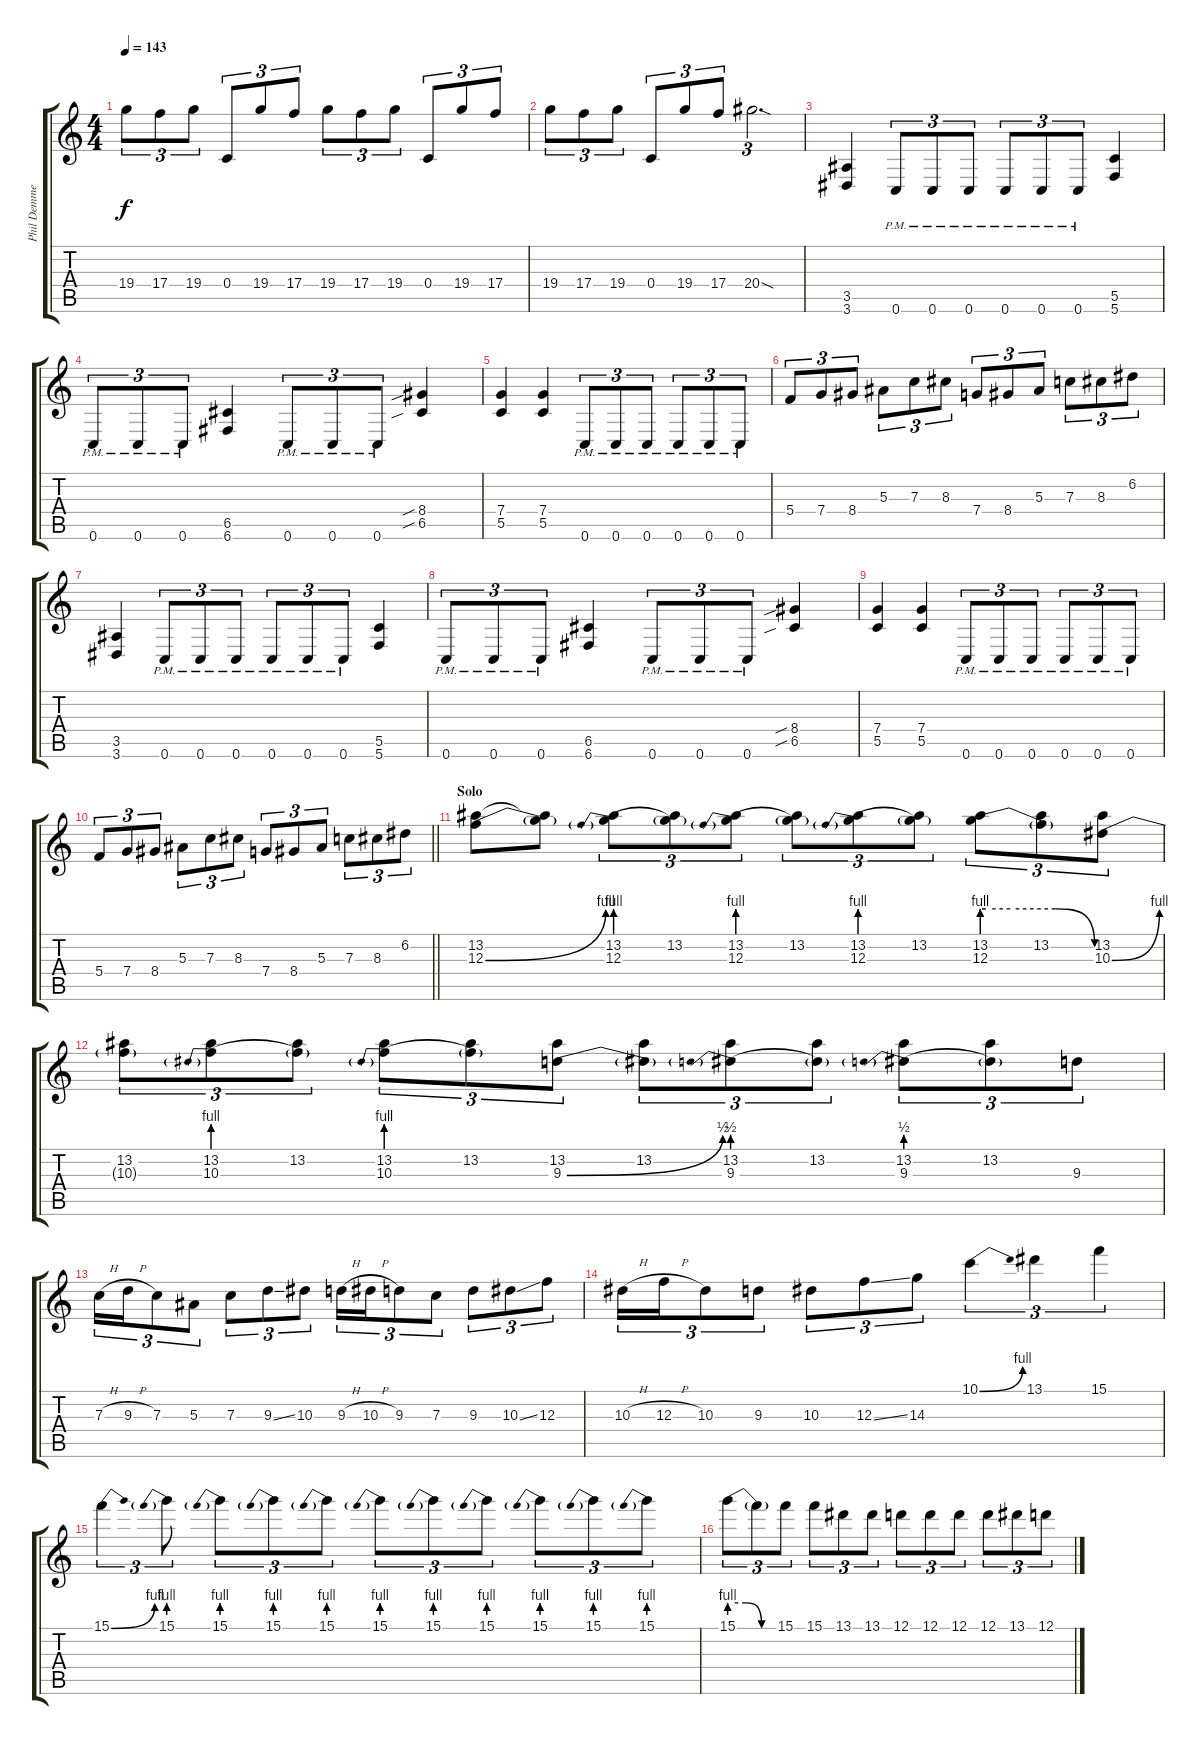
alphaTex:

\track ("Phil Demmel" "Phil Demme") {instrument distortionguitar}
\staff {score tabs}
\tuning (D4 A3 F3 C3 G2 C2) {hide}
\ts (4 4)
\tempo 143
\clef g2
\ks c
19.4.8{tu (3 2) dy f} 17.4.8{tu (3 2)} 19.4.8{tu (3 2)} 0.4.8{tu (3 2)} 19.4.8{tu (3 2)} 17.4.8{tu (3 2)} 19.4.8{tu (3 2)} 17.4.8{tu (3 2)} 19.4.8{tu (3 2)} 0.4.8{tu (3 2)} 19.4.8{tu (3 2)} 17.4.8{tu (3 2)} |
19.4.8{tu (3 2)} 17.4.8{tu (3 2)} 19.4.8{tu (3 2)} 0.4.8{tu (3 2)} 19.4.8{tu (3 2)} 17.4.8{tu (3 2)} 20.4{sod}.2{d tu (3 2)} |
(3.5 3.6).4 0.6{pm}.8{tu (3 2)} 0.6{pm}.8{tu (3 2)} 0.6{pm}.8{tu (3 2)} 0.6{pm}.8{tu (3 2)} 0.6{pm}.8{tu (3 2)} 0.6{pm}.8{tu (3 2)} (5.5 5.6).4 |
0.6{pm}.8{tu (3 2)} 0.6{pm}.8{tu (3 2)} 0.6{pm}.8{tu (3 2)} (6.5 6.6).4 0.6{pm}.8{tu (3 2)} 0.6{pm}.8{tu (3 2)} 0.6{pm}.8{tu (3 2)} (8.4{sib} 6.5{sib}).4 |
(7.4 5.5).4 (7.4 5.5).4 0.6{pm}.8{tu (3 2)} 0.6{pm}.8{tu (3 2)} 0.6{pm}.8{tu (3 2)} 0.6{pm}.8{tu (3 2)} 0.6{pm}.8{tu (3 2)} 0.6{pm}.8{tu (3 2)} |
5.4.8{tu (3 2)} 7.4.8{tu (3 2)} 8.4.8{tu (3 2)} 5.3.8{tu (3 2)} 7.3.8{tu (3 2)} 8.3.8{tu (3 2)} 7.4.8{tu (3 2)} 8.4.8{tu (3 2)} 5.3.8{tu (3 2)} 7.3.8{tu (3 2)} 8.3.8{tu (3 2)} 6.2.8{tu (3 2)} |
(3.5 3.6).4 0.6{pm}.8{tu (3 2)} 0.6{pm}.8{tu (3 2)} 0.6{pm}.8{tu (3 2)} 0.6{pm}.8{tu (3 2)} 0.6{pm}.8{tu (3 2)} 0.6{pm}.8{tu (3 2)} (5.5 5.6).4 |
0.6{pm}.8{tu (3 2)} 0.6{pm}.8{tu (3 2)} 0.6{pm}.8{tu (3 2)} (6.5 6.6).4 0.6{pm}.8{tu (3 2)} 0.6{pm}.8{tu (3 2)} 0.6{pm}.8{tu (3 2)} (8.4{sib} 6.5{sib}).4 |
(7.4 5.5).4 (7.4 5.5).4 0.6{pm}.8{tu (3 2)} 0.6{pm}.8{tu (3 2)} 0.6{pm}.8{tu (3 2)} 0.6{pm}.8{tu (3 2)} 0.6{pm}.8{tu (3 2)} 0.6{pm}.8{tu (3 2)} |
\barLineRight lightlight
5.4.8{tu (3 2)} 7.4.8{tu (3 2)} 8.4.8{tu (3 2)} 5.3.8{tu (3 2)} 7.3.8{tu (3 2)} 8.3.8{tu (3 2)} 7.4.8{tu (3 2)} 8.4.8{tu (3 2)} 5.3.8{tu (3 2)} 7.3.8{tu (3 2)} 8.3.8{tu (3 2)} 6.2.8{tu (3 2)} |
\section ("" "Solo")
(13.2 12.3{be (bend 0 0 60 4)}).8 (13.2{t} 12.3{t}).8 (13.2 12.3{be (prebend 0 4 60 4)}).8{tu (3 2)} (13.2 12.3{t}).8{tu (3 2)} (13.2 12.3{be (prebend 0 4 60 4)}).8{tu (3 2)} (13.2 12.3{t}).8{tu (3 2)} (13.2 12.3{be (prebend 0 4 60 4)}).8{tu (3 2)} (13.2 12.3{t}).8{tu (3 2)} (13.2 12.3{be (custom 0 4 2 4 15 4 39 4 60 0)}).8{tu (3 2)} (13.2 12.3{t}).8{tu (3 2)} (13.2 10.3{be (bend 0 0 60 4)}).8{tu (3 2)} |
(13.2 10.3{t}).8{tu (3 2)} (13.2 10.3{be (prebend 0 4 60 4)}).8{tu (3 2)} (13.2 10.3{t}).8{tu (3 2)} (13.2 10.3{be (prebend 0 4 60 4)}).8{tu (3 2)} (13.2 10.3{t}).8{tu (3 2)} (13.2 9.3{be (bend 0 0 60 2)}).8{tu (3 2)} (13.2 9.3{t}).8{tu (3 2)} (13.2 9.3{be (prebend 0 2 60 2)}).8{tu (3 2)} (13.2 9.3{t}).8{tu (3 2)} (13.2 9.3{be (prebend 0 2 60 2)}).8{tu (3 2)} (13.2 9.3{t}).8{tu (3 2)} 9.3.8{tu (3 2)} |
7.3{h}.16{tu (3 2)} 9.3{h}.16{tu (3 2)} 7.3.8{tu (3 2)} 5.3.8{tu (3 2)} 7.3.8{tu (3 2)} 9.3{ss}.8{tu (3 2)} 10.3.8{tu (3 2)} 9.3{h}.16{tu (3 2)} 10.3{h}.16{tu (3 2)} 9.3.8{tu (3 2)} 7.3.8{tu (3 2)} 9.3.8{tu (3 2)} 10.3{ss}.8{tu (3 2)} 12.3.8{tu (3 2)} |
10.3{h}.16{tu (3 2)} 12.3{h}.16{tu (3 2)} 10.3.8{tu (3 2)} 9.3.8{tu (3 2)} 10.3.8{tu (3 2)} 12.3{ss}.8{tu (3 2)} 14.3.8{tu (3 2)} 10.1{be (bend 0 0 60 4)}.4{tu (3 2)} 13.1.4{tu (3 2)} 15.1.4{tu (3 2)} |
15.1{be (bend 0 0 60 4)}.4{tu (3 2)} 15.1{be (prebend 0 4 60 4)}.8{tu (3 2)} 15.1{be (prebend 0 4 60 4)}.8{tu (3 2)} 15.1{be (prebend 0 4 60 4)}.8{tu (3 2)} 15.1{be (prebend 0 4 60 4)}.8{tu (3 2)} 15.1{be (prebend 0 4 60 4)}.8{tu (3 2)} 15.1{be (prebend 0 4 60 4)}.8{tu (3 2)} 15.1{be (prebend 0 4 60 4)}.8{tu (3 2)} 15.1{be (prebend 0 4 60 4)}.8{tu (3 2)} 15.1{be (prebend 0 4 60 4)}.8{tu (3 2)} 15.1{be (prebend 0 4 60 4)}.8{tu (3 2)} |
15.1{be (custom 0 4 20 4 40 0 60 0)}.8{tu (3 2)} 15.1{t}.8{tu (3 2)} 15.1.8{tu (3 2)} 15.1.8{tu (3 2)} 13.1.8{tu (3 2)} 13.1.8{tu (3 2)} 12.1.8{tu (3 2)} 12.1.8{tu (3 2)} 12.1.8{tu (3 2)} 12.1.8{tu (3 2)} 13.1.8{tu (3 2)} 12.1.8{tu (3 2)}
